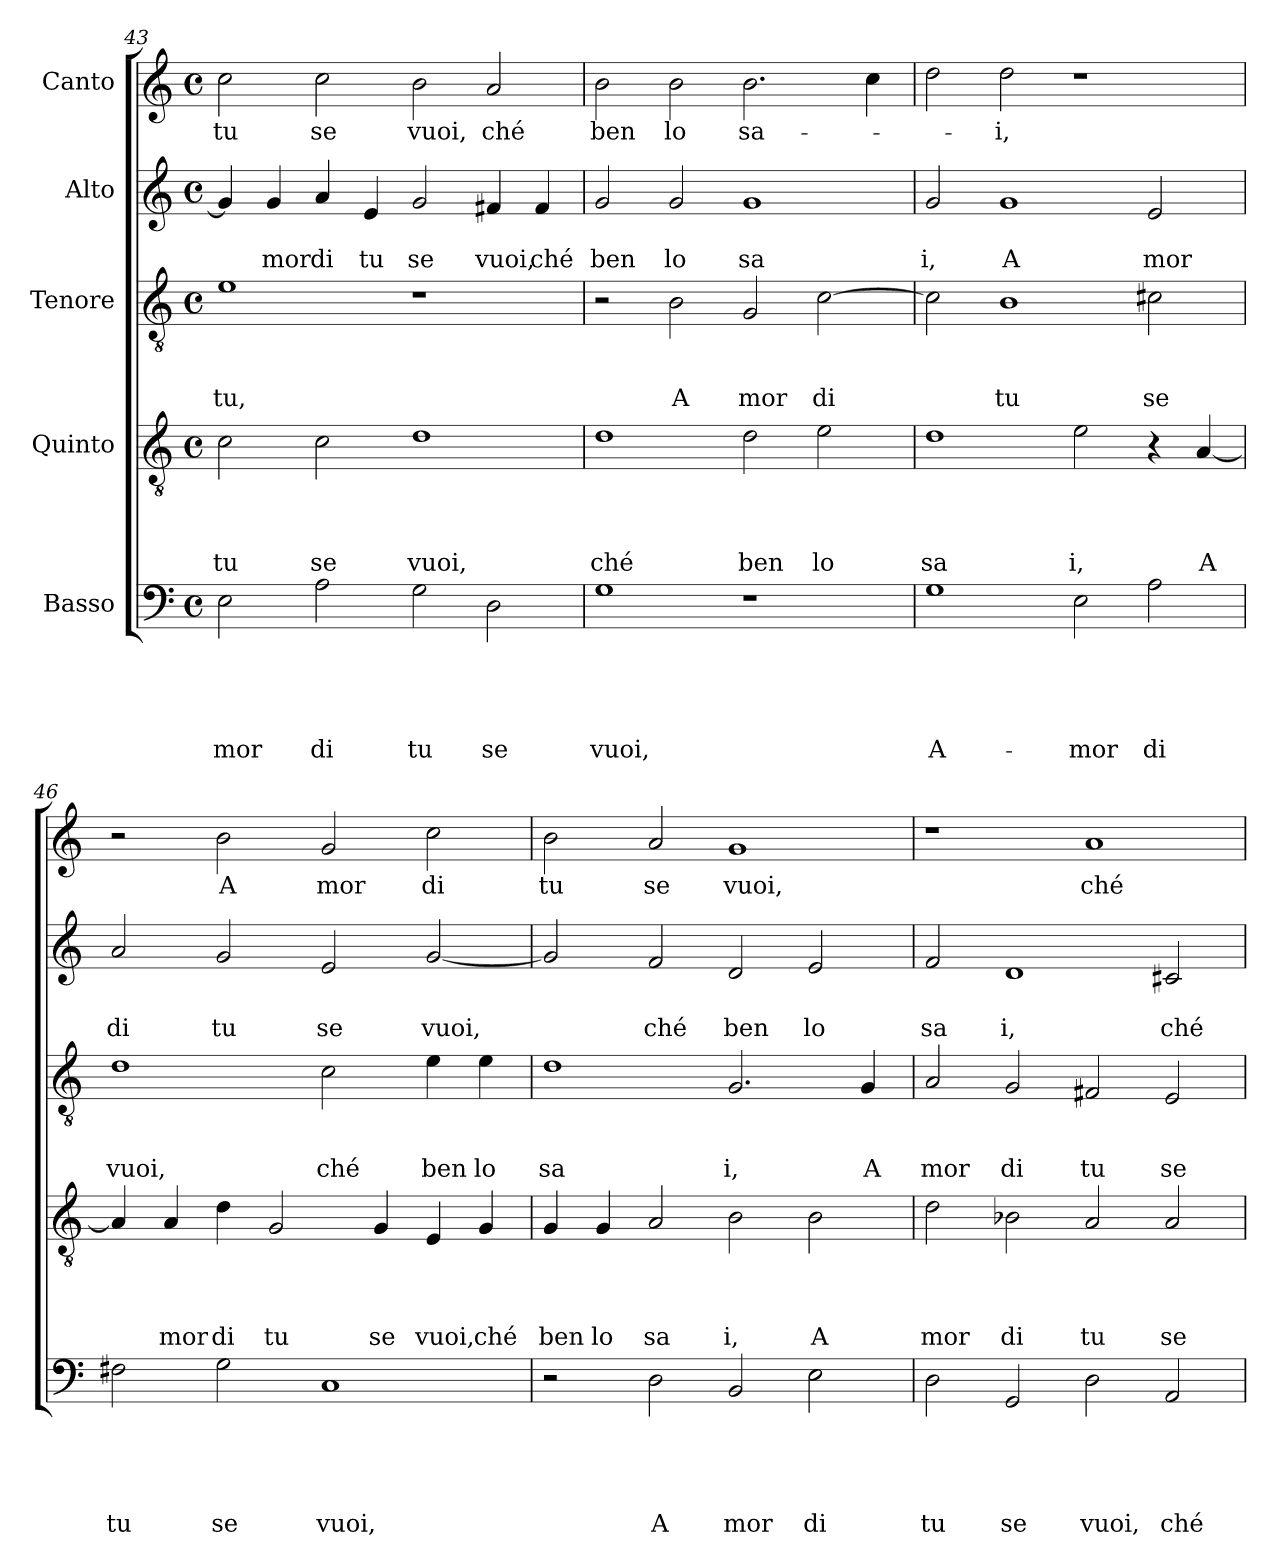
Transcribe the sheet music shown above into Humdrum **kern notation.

**kern	**text	**text	**text	**text	**text	**kern	**text	**text	**text	**text	**kern	**text	**text	**text	**kern	**text	**text	**kern	**text
*part5	*part5	*part5	*part5	*part5	*part5	*part4	*part4	*part4	*part4	*part4	*part3	*part3	*part3	*part3	*part2	*part2	*part2	*part1	*part1
*staff5	*staff5	*staff5	*staff5	*staff5	*staff5	*staff4	*staff4	*staff4	*staff4	*staff4	*staff3	*staff3	*staff3	*staff3	*staff2	*staff2	*staff2	*staff1	*staff1
*I"Basso	*	*	*	*	*	*I"Quinto	*	*	*	*	*I"Tenore	*	*	*	*I"Alto	*	*	*I"Canto	*
*clefF4	*	*	*	*	*	*clefGv2	*	*	*	*	*clefGv2	*	*	*	*clefG2	*	*	*clefG2	*
*k[]	*	*	*	*	*	*k[]	*	*	*	*	*k[]	*	*	*	*k[]	*	*	*k[]	*
*C:	*	*	*	*	*	*C:	*	*	*	*	*C:	*	*	*	*C:	*	*	*C:	*
*M4/4	*	*	*	*	*	*M4/4	*	*	*	*	*M4/4	*	*	*	*M4/4	*	*	*M4/4	*
*met(c)	*	*	*	*	*	*met(c)	*	*	*	*	*met(c)	*	*	*	*met(c)	*	*	*met(c)	*
=43	=43	=43	=43	=43	=43	=43	=43	=43	=43	=43	=43	=43	=43	=43	=43	=43	=43	=43	=43
!	!	!	!	!	!LO:LY:b	!	!	!	!	!LO:LY:b	!	!	!	!LO:LY:b	!	!	!	!	!LO:LY:b
2E\	.	.	.	.	-mor	2c\	.	.	.	tu	1e	.	.	tu,	4g/]	.	.	2cc\	tu
!	!	!	!	!	!	!	!	!	!	!	!	!	!	!	!	!	!LO:LY:b	!	!
.	.	.	.	.	.	.	.	.	.	.	.	.	.	.	4g/	.	mor	.	.
!	!	!	!	!	!LO:LY:b	!	!	!	!	!LO:LY:b	!	!	!	!	!	!	!LO:LY:b	!	!LO:LY:b
2A\	.	.	.	.	di	2c\	.	.	.	se	.	.	.	.	4a/	.	di	2cc\	se
!	!	!	!	!	!	!	!	!	!	!	!	!	!	!	!	!	!LO:LY:b	!	!
.	.	.	.	.	.	.	.	.	.	.	.	.	.	.	4e/	.	tu	.	.
!	!	!	!	!	!LO:LY:b	!	!	!	!	!LO:LY:b	!	!	!	!	!	!	!LO:LY:b	!	!LO:LY:b
2G\	.	.	.	.	tu	1d	.	.	.	vuoi,	1r	.	.	.	2g/	.	se	2b\	vuoi,
!	!	!	!	!	!LO:LY:b	!	!	!	!	!	!	!	!	!	!	!	!LO:LY:b	!	!LO:LY:b
2D\	.	.	.	.	se	.	.	.	.	.	.	.	.	.	4f#X/	.	vuoi,	2a/	ché
!	!	!	!	!	!	!	!	!	!	!	!	!	!	!	!	!	!LO:LY:b	!	!
.	.	.	.	.	.	.	.	.	.	.	.	.	.	.	4f#/	.	ché	.	.
=44	=44	=44	=44	=44	=44	=44	=44	=44	=44	=44	=44	=44	=44	=44	=44	=44	=44	=44	=44
!	!	!	!	!	!LO:LY:b	!	!	!	!	!LO:LY:b	!	!	!	!	!	!	!LO:LY:b	!	!LO:LY:b
1G	.	.	.	.	vuoi,	1d	.	.	.	ché	2r	.	.	.	2g/	.	ben	2b\	ben
!	!	!	!	!	!	!	!	!	!	!	!	!	!	!LO:LY:b	!	!	!LO:LY:b	!	!LO:LY:b
.	.	.	.	.	.	.	.	.	.	.	2B\	.	.	A	2g/	.	lo	2b\	lo
!	!	!	!	!	!	!	!	!	!	!LO:LY:b	!	!	!	!LO:LY:b	!	!	!LO:LY:b	!	!LO:LY:b
1r	.	.	.	.	.	2d\	.	.	.	ben	2G/	.	.	mor	1g	.	sa	2.b\	sa-
!	!	!	!	!	!	!	!	!	!	!LO:LY:b	!	!	!	!LO:LY:b	!	!	!	!	!
.	.	.	.	.	.	2e\	.	.	.	lo	[>2c\	.	.	di	.	.	.	.	.
.	.	.	.	.	.	.	.	.	.	.	.	.	.	.	.	.	.	4cc\	.
=45	=45	=45	=45	=45	=45	=45	=45	=45	=45	=45	=45	=45	=45	=45	=45	=45	=45	=45	=45
!	!	!	!	!	!LO:LY:b	!	!	!	!	!LO:LY:b	!	!	!	!	!	!	!LO:LY:b	!	!
1G	.	.	.	.	A-	1d	.	.	.	sa	2c\]	.	.	.	2g/	.	i,	2dd\	.
!	!	!	!	!	!	!	!	!	!	!	!	!	!	!LO:LY:b	!	!	!LO:LY:b	!	!LO:LY:b
.	.	.	.	.	.	.	.	.	.	.	1B	.	.	tu	1g	.	A	2dd\	-i,
!	!	!	!	!	!LO:LY:b	!	!	!	!	!LO:LY:b	!	!	!	!	!	!	!	!	!
2E\	.	.	.	.	-mor	2e\	.	.	.	i,	.	.	.	.	.	.	.	1r	.
!	!	!	!	!	!LO:LY:b	!	!	!	!	!	!	!	!	!LO:LY:b	!	!	!LO:LY:b	!	!
2A\	.	.	.	.	di	4r	.	.	.	.	2c#X\	.	.	se	2e/	.	mor	.	.
!	!	!	!	!	!	!	!	!	!	!LO:LY:b	!	!	!	!	!	!	!	!	!
.	.	.	.	.	.	[<4A/	.	.	.	A	.	.	.	.	.	.	.	.	.
!!LO:LB:g=z
=46	=46	=46	=46	=46	=46	=46	=46	=46	=46	=46	=46	=46	=46	=46	=46	=46	=46	=46	=46
!	!	!	!	!	!LO:LY:b	!	!	!	!	!	!	!	!	!LO:LY:b	!	!	!LO:LY:b	!	!
2F#X\	.	.	.	.	tu	4A/]	.	.	.	.	1d	.	.	vuoi,	2a/	.	di	2r	.
!	!	!	!	!	!	!	!	!	!	!LO:LY:b	!	!	!	!	!	!	!	!	!
.	.	.	.	.	.	4A/	.	.	.	mor	.	.	.	.	.	.	.	.	.
!	!	!	!	!	!LO:LY:b	!	!	!	!	!LO:LY:b	!	!	!	!	!	!	!LO:LY:b	!	!LO:LY:b
2G\	.	.	.	.	se	4d\	.	.	.	di	.	.	.	.	2g/	.	tu	2b\	A
!	!	!	!	!	!	!	!	!	!	!LO:LY:b	!	!	!	!	!	!	!	!	!
.	.	.	.	.	.	2G/	.	.	.	tu	.	.	.	.	.	.	.	.	.
!	!	!	!	!	!LO:LY:b	!	!	!	!	!	!	!	!	!LO:LY:b	!	!	!LO:LY:b	!	!LO:LY:b
1C	.	.	.	.	vuoi,	.	.	.	.	.	2c\	.	.	ché	2e/	.	se	2g/	mor
!	!	!	!	!	!	!	!	!	!	!LO:LY:b	!	!	!	!	!	!	!	!	!
.	.	.	.	.	.	4G/	.	.	.	se	.	.	.	.	.	.	.	.	.
!	!	!	!	!	!	!	!	!	!	!LO:LY:b	!	!	!	!LO:LY:b	!	!	!LO:LY:b	!	!LO:LY:b
.	.	.	.	.	.	4E/	.	.	.	vuoi,	4e\	.	.	ben	[<2g/	.	vuoi,	2cc\	di
!	!	!	!	!	!	!	!	!	!	!LO:LY:b	!	!	!	!LO:LY:b	!	!	!	!	!
.	.	.	.	.	.	4G/	.	.	.	ché	4e\	.	.	lo	.	.	.	.	.
=47	=47	=47	=47	=47	=47	=47	=47	=47	=47	=47	=47	=47	=47	=47	=47	=47	=47	=47	=47
!	!	!	!	!	!	!	!	!	!	!LO:LY:b	!	!	!	!LO:LY:b	!	!	!	!	!LO:LY:b
2r	.	.	.	.	.	4G/	.	.	.	ben	1d	.	.	sa	2g/]	.	.	2b\	tu
!	!	!	!	!	!	!	!	!	!	!LO:LY:b	!	!	!	!	!	!	!	!	!
.	.	.	.	.	.	4G/	.	.	.	lo	.	.	.	.	.	.	.	.	.
!	!	!	!	!	!LO:LY:b	!	!	!	!	!LO:LY:b	!	!	!	!	!	!	!LO:LY:b	!	!LO:LY:b
2D\	.	.	.	.	A	2A/	.	.	.	sa	.	.	.	.	2f/	.	ché	2a/	se
!	!	!	!	!	!LO:LY:b	!	!	!	!	!LO:LY:b	!	!	!	!LO:LY:b	!	!	!LO:LY:b	!	!LO:LY:b
2BB/	.	.	.	.	mor	2B\	.	.	.	i,	2.G/	.	.	i,	2d/	.	ben	1g	vuoi,
!	!	!	!	!	!LO:LY:b	!	!	!	!	!LO:LY:b	!	!	!	!	!	!	!LO:LY:b	!	!
2E\	.	.	.	.	di	2B\	.	.	.	A	.	.	.	.	2e/	.	lo	.	.
!	!	!	!	!	!	!	!	!	!	!	!	!	!	!LO:LY:b	!	!	!	!	!
.	.	.	.	.	.	.	.	.	.	.	4G/	.	.	A	.	.	.	.	.
=48	=48	=48	=48	=48	=48	=48	=48	=48	=48	=48	=48	=48	=48	=48	=48	=48	=48	=48	=48
!	!	!	!	!	!LO:LY:b	!	!	!	!	!LO:LY:b	!	!	!	!LO:LY:b	!	!	!LO:LY:b	!	!
2D\	.	.	.	.	tu	2d\	.	.	.	mor	2A/	.	.	mor	2f/	.	sa	1r	.
!	!	!	!	!	!LO:LY:b	!	!	!	!	!LO:LY:b	!	!	!	!LO:LY:b	!	!	!LO:LY:b	!	!
2GG/	.	.	.	.	se	2B-X\	.	.	.	di	2G/	.	.	di	1d	.	i,	.	.
!	!	!	!	!	!LO:LY:b	!	!	!	!	!LO:LY:b	!	!	!	!LO:LY:b	!	!	!	!	!LO:LY:b
2D\	.	.	.	.	vuoi,	2A/	.	.	.	tu	2F#X/	.	.	tu	.	.	.	1a	ché
!	!	!	!	!	!LO:LY:b	!	!	!	!	!LO:LY:b	!	!	!	!LO:LY:b	!	!	!LO:LY:b	!	!
2AA/	.	.	.	.	ché	2A/	.	.	.	se	2E/	.	.	se	2c#X/	.	ché	.	.
=	=	=	=	=	=	=	=	=	=	=	=	=	=	=	=	=	=	=	=
*-	*-	*-	*-	*-	*-	*-	*-	*-	*-	*-	*-	*-	*-	*-	*-	*-	*-	*-	*-
